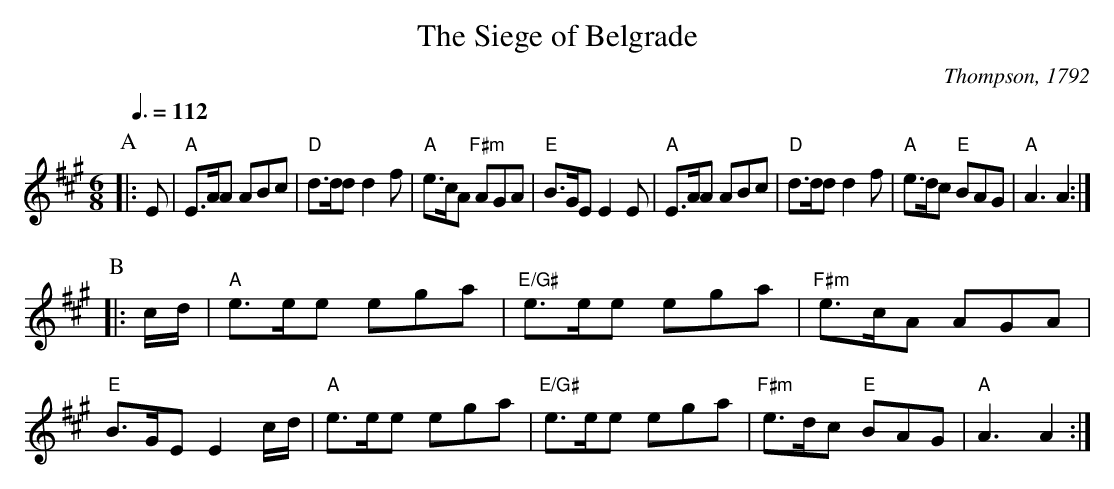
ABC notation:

X:1
T:The Siege of Belgrade
C:Thompson, 1792
L:1/8
M:6/8
Q:3/8=112
K:A
P:A
|: E | "A"E>AA ABc | "D"d>dd d2f | "A"e>cA "F#m"AGA | "E"B>GE E2E |\
"A"E>AA ABc | "D"d>dd d2f | "A"e>dc "E"BAG | "A"A3 A2 :|
P:B
|: c/d/ | "A"e>ee ega | "E/G#"e>ee ega | "F#m"e>cA AGA | "E"B>GE E2c/d/ |\
"A"e>ee ega | "E/G#"e>ee ega | "F#m"e>dc "E"BAG | "A"A3 A2 :|
